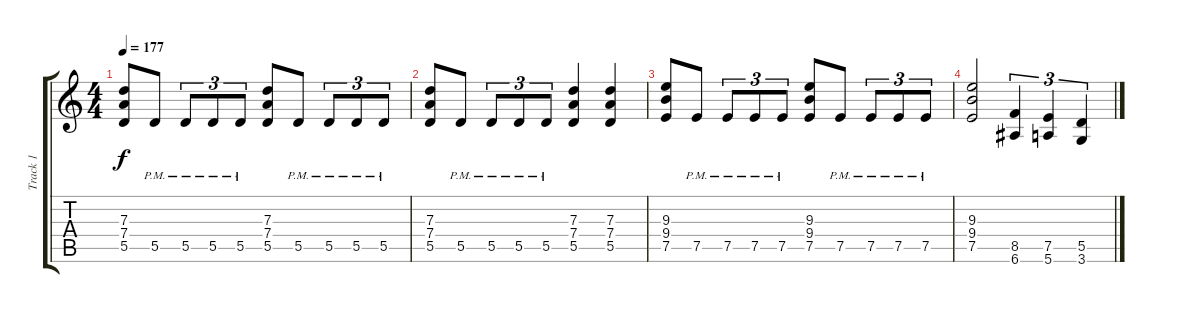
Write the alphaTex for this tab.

\track ("Track 1" "Track 1") {instrument distortionguitar}
\staff {score tabs}
\tuning (E4 B3 G3 D3 A2 E2) {hide}
\ts (4 4)
\tempo 177
\clef g2
\ks c
(7.3 7.4 5.5).8{dy f} 5.5{pm}.8 5.5{pm}.8{tu (3 2)} 5.5{pm}.8{tu (3 2)} 5.5{pm}.8{tu (3 2)} (7.3 7.4 5.5).8 5.5{pm}.8 5.5{pm}.8{tu (3 2)} 5.5{pm}.8{tu (3 2)} 5.5{pm}.8{tu (3 2)} |
(7.3 7.4 5.5).8 5.5{pm}.8 5.5{pm}.8{tu (3 2)} 5.5{pm}.8{tu (3 2)} 5.5{pm}.8{tu (3 2)} (7.3 7.4 5.5).4 (7.3 7.4 5.5).4 |
(9.3 9.4 7.5).8 7.5{pm}.8 7.5{pm}.8{tu (3 2)} 7.5{pm}.8{tu (3 2)} 7.5{pm}.8{tu (3 2)} (9.3 9.4 7.5).8 7.5{pm}.8 7.5{pm}.8{tu (3 2)} 7.5{pm}.8{tu (3 2)} 7.5{pm}.8{tu (3 2)} |
(9.3 9.4 7.5).2 (8.5 6.6).4{tu (3 2)} (7.5 5.6).4{tu (3 2)} (5.5 3.6).4{tu (3 2)}
